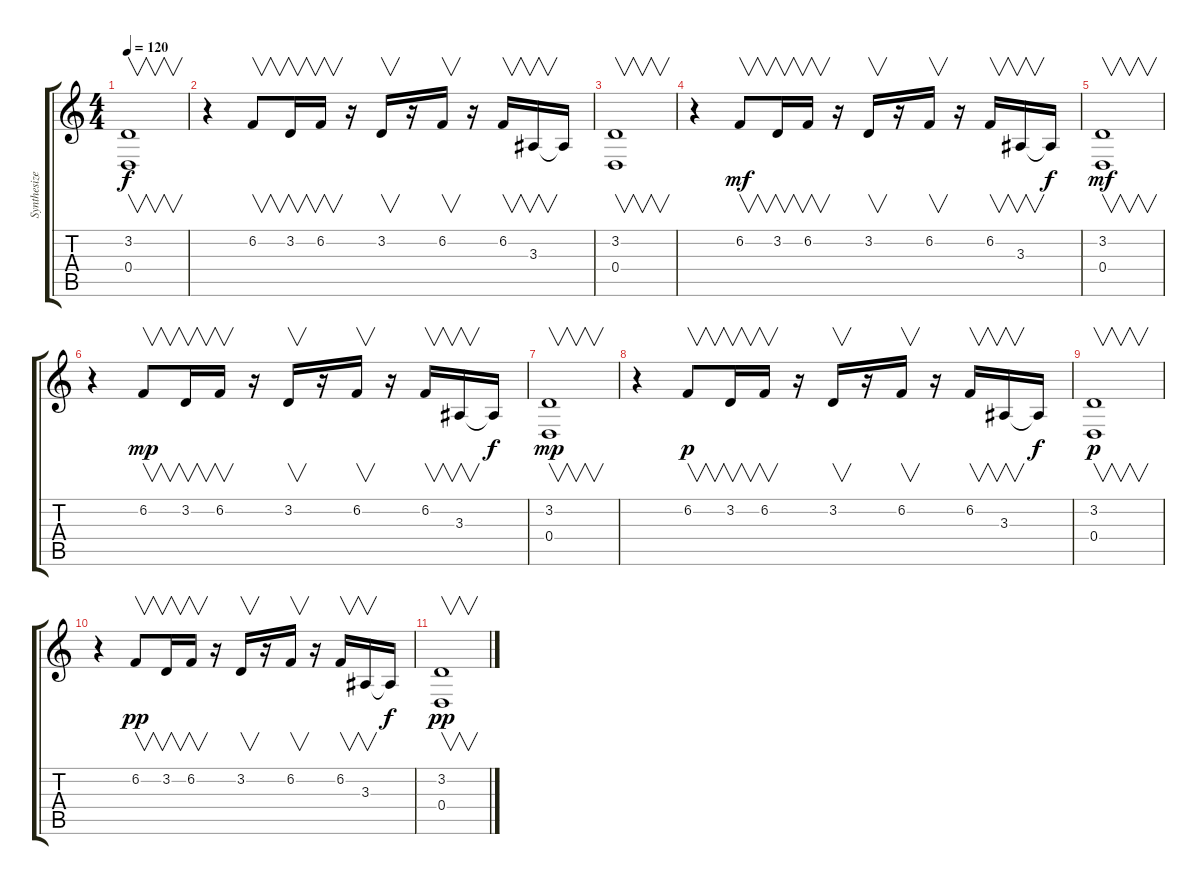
\track ("Synthesizer Left Hand" "Synthesize") {instrument pad3polysynth}
\staff {score tabs}
\tuning (E4 B3 G3 D3 A2 E2) {hide}
\ts (4 4)
\tempo 120
\clef g2
\ks c
(3.2 0.4).1{v dy f} |
r.4 6.2.8{v} 3.2.16{v} 6.2.16{v} r.16 3.2.16{v} r.16 6.2.16{v} r.16 6.2.16{v} 3.3.16{v} 3.3{t}.16 |
(3.2 0.4).1{v} |
r.4 6.2.8{v dy mf} 3.2.16{v} 6.2.16{v} r.16 3.2.16{v} r.16 6.2.16{v} r.16 6.2.16{v} 3.3.16{v} 3.3{t}.16{dy f} |
(3.2 0.4).1{v dy mf} |
r.4 6.2.8{v dy mp} 3.2.16{v} 6.2.16{v} r.16 3.2.16{v} r.16 6.2.16{v} r.16 6.2.16{v} 3.3.16{v} 3.3{t}.16{dy f} |
(3.2 0.4).1{v dy mp} |
r.4 6.2.8{v dy p} 3.2.16{v} 6.2.16{v} r.16 3.2.16{v} r.16 6.2.16{v} r.16 6.2.16{v} 3.3.16{v} 3.3{t}.16{dy f} |
(3.2 0.4).1{v dy p} |
r.4 6.2.8{v dy pp} 3.2.16{v} 6.2.16{v} r.16 3.2.16{v} r.16 6.2.16{v} r.16 6.2.16{v} 3.3.16{v} 3.3{t}.16{dy f} |
(3.2 0.4).1{v dy pp}
